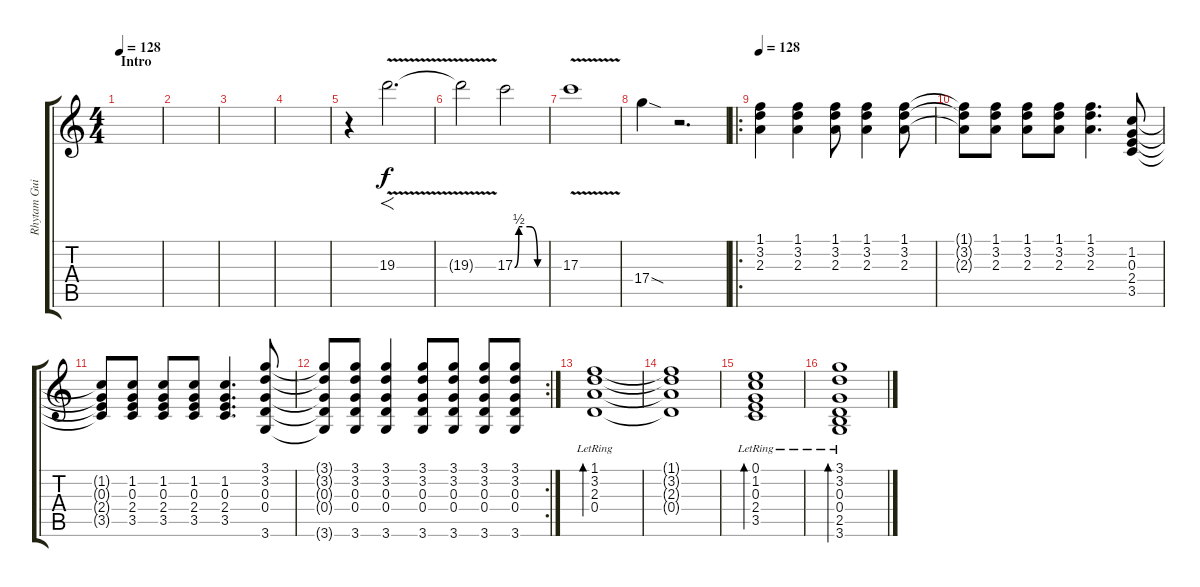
\track ("Rhytam Guitar" "Rhytam Gui") {instrument electricguitarclean}
\staff {score tabs}
\tuning (E4 B3 G3 D3 A2 E2) {hide}
\ts (4 4)
\section ("" "Intro")
\tempo 128
\tempo 123
\tempo 128
\clef g2
\ks c
|
|
|
|
r.4{volume 9 instrument overdrivenguitar} 19.3{v}.2{f d} |
19.3{t}.2 17.3{be (custom 0 0 8 2 15 2 30 2 45 0 60 0)}.2 |
17.3{v}.1 |
17.4{sod}.4 r.2{d} |
\ro
\tempo 128
(1.1 3.2 2.3).4{volume 10} (1.1 3.2 2.3).4 (1.1 3.2 2.3).8 (1.1 3.2 2.3).4 (1.1 3.2 2.3).8 |
(1.1{t} 3.2{t} 2.3{t}).8 (1.1 3.2 2.3).8 (1.1 3.2 2.3).8 (1.1 3.2 2.3).8 (1.1 3.2 2.3).4{d} (1.2 0.3 2.4 3.5).8 |
(1.2{t} 0.3{t} 2.4{t} 3.5{t}).8 (1.2 0.3 2.4 3.5).8 (1.2 0.3 2.4 3.5).8 (1.2 0.3 2.4 3.5).8 (1.2 0.3 2.4 3.5).4{d} (3.1 3.2 0.3 0.4 3.6).8 |
\rc 2
(3.1{t} 3.2{t} 0.3{t} 0.4{t} 3.6{t}).8 (3.1 3.2 0.3 0.4 3.6).8 (3.1 3.2 0.3 0.4 3.6).4 (3.1 3.2 0.3 0.4 3.6).8 (3.1 3.2 0.3 0.4 3.6).8 (3.1 3.2 0.3 0.4 3.6).8 (3.1 3.2 0.3 0.4 3.6).8 |
(1.1{lr} 3.2{lr} 2.3{lr} 0.4{lr}).1{bd 480 volume 9 instrument electricguitarclean} |
(1.1{t} 3.2{t} 2.3{t} 0.4{t}).1 |
(0.1{lr} 1.2{lr} 0.3{lr} 2.4{lr} 3.5{lr}).1{bd 480} |
(3.1{lr} 3.2{lr} 0.3{lr} 0.4{lr} 2.5{lr} 3.6{lr}).1{bd 480}
